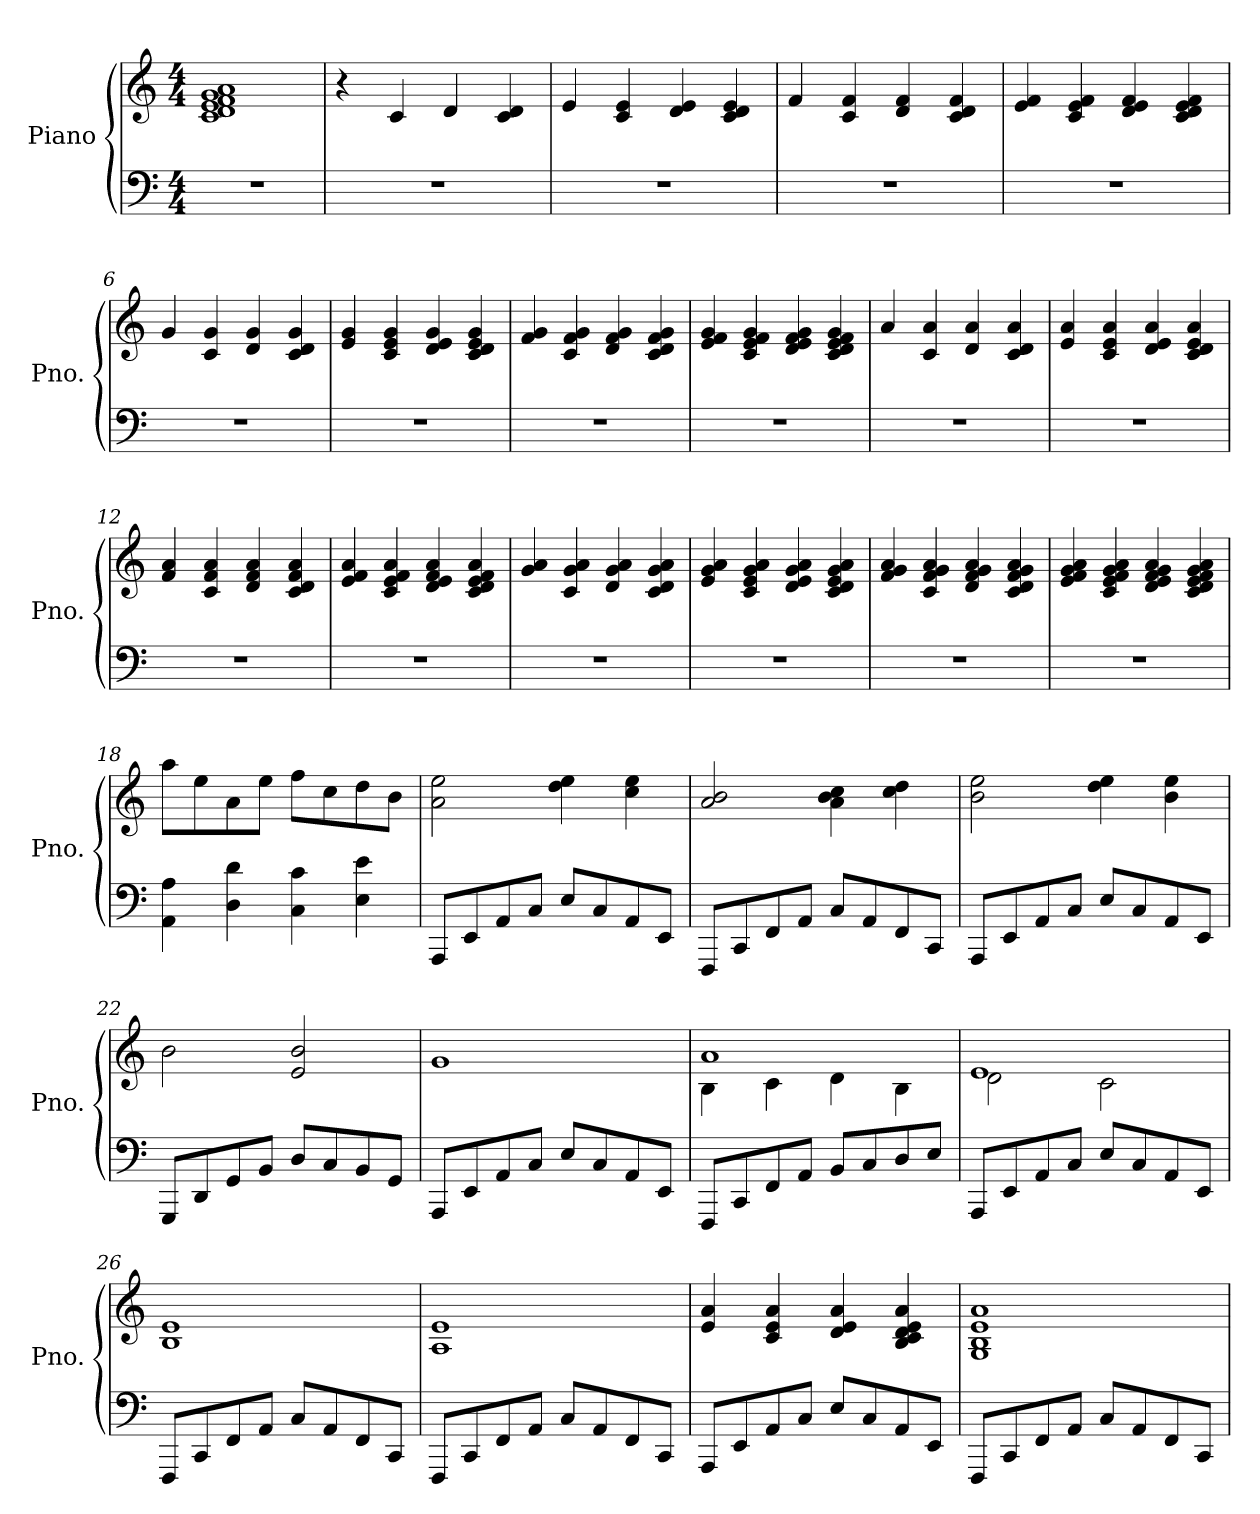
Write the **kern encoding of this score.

**kern	**kern
*part1	*part1
*staff2	*staff1
*I"Piano	*
*I'Pno.	*
*clefF4	*clefG2
*k[]	*k[]
*M4/4	*M4/4
*MM120	*MM120
=1	=1
1r	1c 1d 1e 1f 1g 1a
=2	=2
1r	4r
.	4c/
.	4d/
.	4c/ 4d/
=3	=3
1r	4e/
.	4c/ 4e/
.	4d/ 4e/
.	4c/ 4d/ 4e/
=4	=4
1r	4f/
.	4c/ 4f/
.	4d/ 4f/
.	4c/ 4d/ 4f/
=5	=5
1r	4e/ 4f/
.	4c/ 4e/ 4f/
.	4d/ 4e/ 4f/
.	4c/ 4d/ 4e/ 4f/
=6	=6
1r	4g/
.	4c/ 4g/
.	4d/ 4g/
.	4c/ 4d/ 4g/
=7	=7
1r	4e/ 4g/
.	4c/ 4e/ 4g/
.	4d/ 4e/ 4g/
.	4c/ 4d/ 4e/ 4g/
!!LO:LB:g=z
=8	=8
1r	4f/ 4g/
.	4c/ 4f/ 4g/
.	4d/ 4f/ 4g/
.	4c/ 4d/ 4f/ 4g/
=9	=9
1r	4e/ 4f/ 4g/
.	4c/ 4e/ 4f/ 4g/
.	4d/ 4e/ 4f/ 4g/
.	4c/ 4d/ 4e/ 4f/ 4g/
=10	=10
1r	4a/
.	4c/ 4a/
.	4d/ 4a/
.	4c/ 4d/ 4a/
=11	=11
1r	4e/ 4a/
.	4c/ 4e/ 4a/
.	4d/ 4e/ 4a/
.	4c/ 4d/ 4e/ 4a/
=12	=12
1r	4f/ 4a/
.	4c/ 4f/ 4a/
.	4d/ 4f/ 4a/
.	4c/ 4d/ 4f/ 4a/
=13	=13
1r	4e/ 4f/ 4a/
.	4c/ 4e/ 4f/ 4a/
.	4d/ 4e/ 4f/ 4a/
.	4c/ 4d/ 4e/ 4f/ 4a/
!!LO:LB:g=z
=14	=14
1r	4g/ 4a/
.	4c/ 4g/ 4a/
.	4d/ 4g/ 4a/
.	4c/ 4d/ 4g/ 4a/
=15	=15
1r	4e/ 4g/ 4a/
.	4c/ 4e/ 4g/ 4a/
.	4d/ 4e/ 4g/ 4a/
.	4c/ 4d/ 4e/ 4g/ 4a/
=16	=16
1r	4f/ 4g/ 4a/
.	4c/ 4f/ 4g/ 4a/
.	4d/ 4f/ 4g/ 4a/
.	4c/ 4d/ 4f/ 4g/ 4a/
=17	=17
1r	4e/ 4f/ 4g/ 4a/
.	4c/ 4e/ 4f/ 4g/ 4a/
.	4d/ 4e/ 4f/ 4g/ 4a/
.	4c/ 4d/ 4e/ 4f/ 4g/ 4a/
=18	=18
4AA\ 4A\	8aa\L
.	8ee\
4D\ 4d\	8a\
.	8ee\J
4C\ 4c\	8ff\L
.	8cc\
4E\ 4e\	8dd\
.	8b\J
!!LO:LB:g=z
=19	=19
8AAA/L	2a\ 2ee\
8EE/	.
8AA/	.
8C/J	.
8E/L	4dd\ 4ee\
8C/	.
8AA/	4cc\ 4ee\
8EE/J	.
=20	=20
8FFF/L	2a/ 2b/
8CC/	.
8FF/	.
8AA/J	.
8C/L	4a\ 4b\ 4cc\
8AA/	.
8FF/	4cc\ 4dd\
8CC/J	.
=21	=21
8AAA/L	2b\ 2ee\
8EE/	.
8AA/	.
8C/J	.
8E/L	4dd\ 4ee\
8C/	.
8AA/	4b\ 4ee\
8EE/J	.
=22	=22
8GGG/L	2b\
8DD/	.
8GG/	.
8BB/J	.
8D/L	2e/ 2b/
8C/	.
8BB/	.
8GG/J	.
=23	=23
8AAA/L	1g
8EE/	.
8AA/	.
8C/J	.
8E/L	.
8C/	.
8AA/	.
8EE/J	.
!!LO:LB:g=z
=24	=24
*	*^
8FFF/L	1a	4B\
8CC/	.	.
8FF/	.	4c\
8AA/J	.	.
8BB/L	.	4d\
8C/	.	.
8D/	.	4B\
8E/J	.	.
=25	=25	=25
8AAA/L	1e	2d\
8EE/	.	.
8AA/	.	.
8C/J	.	.
8E/L	.	2c\
8C/	.	.
8AA/	.	.
8EE/J	.	.
*	*v	*v
=26	=26
8FFF/L	1B 1e
8CC/	.
8FF/	.
8AA/J	.
8C/L	.
8AA/	.
8FF/	.
8CC/J	.
=27	=27
8FFF/L	1A 1e
8CC/	.
8FF/	.
8AA/J	.
8C/L	.
8AA/	.
8FF/	.
8CC/J	.
=28	=28
8AAA/L	4e/ 4a/
8EE/	.
8AA/	4c/ 4e/ 4a/
8C/J	.
8E/L	4d/ 4e/ 4a/
8C/	.
8AA/	4B/ 4c/ 4d/ 4e/ 4a/
8EE/J	.
!!LO:PB:g=z
=29	=29
8FFF/L	1G 1B 1e 1a
8CC/	.
8FF/	.
8AA/J	.
8C/L	.
8AA/	.
8FF/	.
8CC/J	.
=	=
*-	*-
